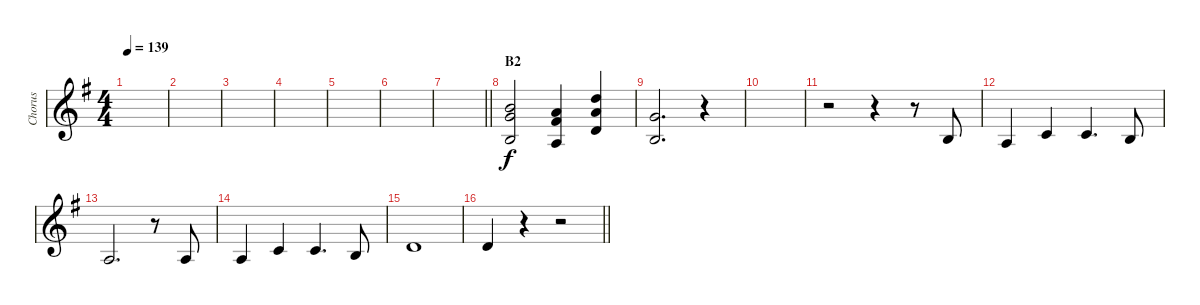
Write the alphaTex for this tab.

\track ("Chorus" "Chorus") {instrument voiceoohs}
\staff {score}
\tuning (E4 B3 G3 D3 A2 D2) {hide}
\ts (4 4)
\tempo 139
\clef g2
\ks g
|
|
|
|
|
|
\barLineRight lightlight
|
\section ("" "B2")
(3.1 0.2 16.3).2{instrument voiceoohs} (5.1 7.2 2.3).4 (5.1 3.2 19.3).4 |
(3.1 0.2).2{d} r.4 |
|
r.2 r.4 r.8 0.2.8{instrument cello} |
2.3.4 1.2.4 1.2.4{d} 0.2.8 |
2.3.2{d} r.8 2.3.8 |
2.3.4 1.2.4 1.2.4{d} 0.2.8 |
3.2.1 |
\barLineRight lightlight
3.2.4 r.4 r.2
